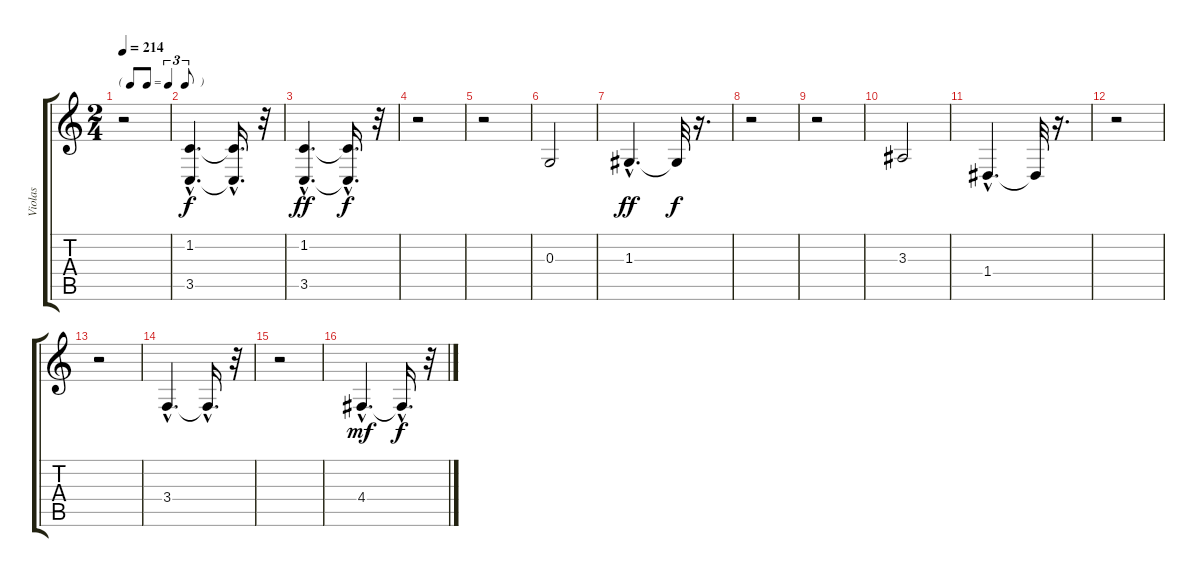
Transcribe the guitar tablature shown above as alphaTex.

\track ("Violas" "Violas") {instrument stringensemble1}
\staff {score tabs}
\tuning (E4 B3 G3 D3 A2 E2) {hide}
\ts (2 4)
\tf triplet8th
\tempo 214
\clef g2
\ks c
r.2{dy ff} |
(1.2{hac} 3.5{hac}).4{d dy f} (1.2{hac t} 3.5{hac t}).16{d} r.32 |
(1.2{hac} 3.5{hac}).4{d dy ff} (1.2{hac t} 3.5{hac t}).16{d dy f} r.32 |
r.2 |
r.2 |
0.3.2 |
1.3{hac}.4{d dy ff} 1.3{t}.32{dy f} r.16{d} |
r.2 |
r.2 |
3.3.2 |
1.4{hac}.4{d} 1.4{t}.32 r.16{d} |
r.2 |
r.2 |
3.4{hac}.4{d} 3.4{hac t}.16{d} r.32 |
r.2 |
4.4{hac}.4{d dy mf} 4.4{hac t}.16{d dy f} r.32
